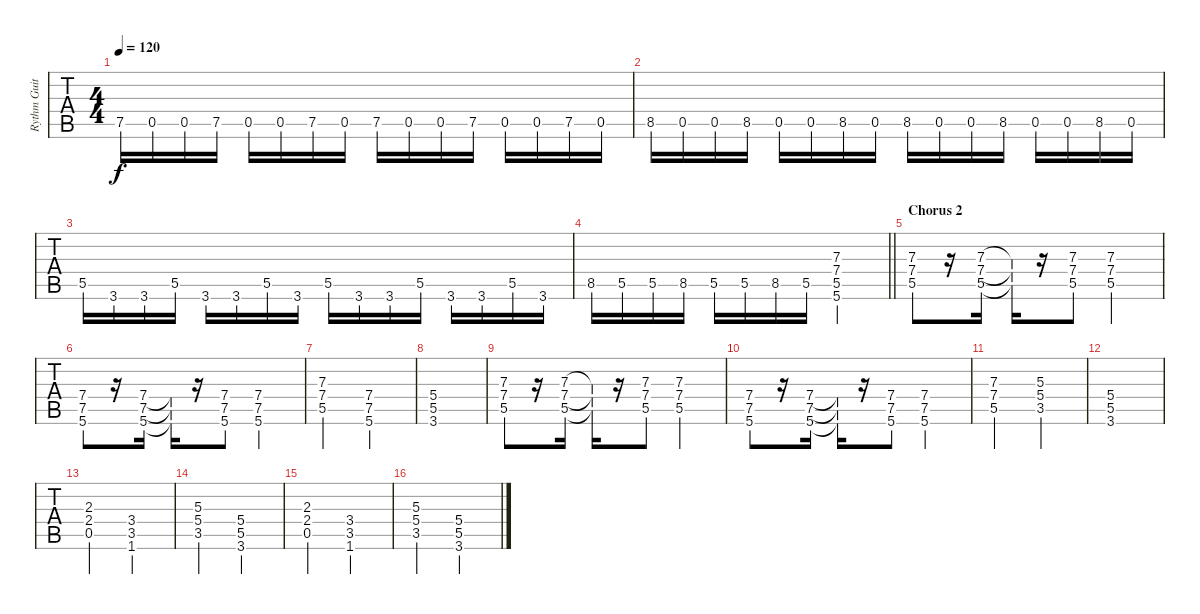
\track ("Rythm Guitar (Enrik Garcìa)" "Rythm Guit") {instrument distortionguitar}
\staff {tabs}
\tuning (Eb4 Bb3 Gb3 Db3 Ab2 Eb2) {hide}
\ts (4 4)
\tempo 120
\clef g2
\ks c
7.5.16{dy f} 0.5.16 0.5.16 7.5.16 0.5.16 0.5.16 7.5.16 0.5.16 7.5.16 0.5.16 0.5.16 7.5.16 0.5.16 0.5.16 7.5.16 0.5.16 |
8.5.16 0.5.16 0.5.16 8.5.16 0.5.16 0.5.16 8.5.16 0.5.16 8.5.16 0.5.16 0.5.16 8.5.16 0.5.16 0.5.16 8.5.16 0.5.16 |
5.5.16 3.6.16 3.6.16 5.5.16 3.6.16 3.6.16 5.5.16 3.6.16 5.5.16 3.6.16 3.6.16 5.5.16 3.6.16 3.6.16 5.5.16 3.6.16 |
\barLineRight lightlight
8.5.16 5.5.16 5.5.16 8.5.16 5.5.16 5.5.16 8.5.16 5.5.16 (7.3 7.4 5.5 5.6).2 |
\section ("" "Chorus 2")
(7.3 7.4 5.5).8 r.16 (7.3 7.4 5.5).16 (7.3{t} 7.4{t} 5.5{t}).16 r.16 (7.3 7.4 5.5).8 (7.3 7.4 5.5).2 |
(7.4 7.5 5.6).8 r.16 (7.4 7.5 5.6).16 (7.4{t} 7.5{t} 5.6{t}).16 r.16 (7.4 7.5 5.6).8 (7.4 7.5 5.6).2 |
(7.3 7.4 5.5).2 (7.4 7.5 5.6).2 |
(5.4 5.5 3.6).1 |
(7.3 7.4 5.5).8 r.16 (7.3 7.4 5.5).16 (7.3{t} 7.4{t} 5.5{t}).16 r.16 (7.3 7.4 5.5).8 (7.3 7.4 5.5).2 |
(7.4 7.5 5.6).8 r.16 (7.4 7.5 5.6).16 (7.4{t} 7.5{t} 5.6{t}).16 r.16 (7.4 7.5 5.6).8 (7.4 7.5 5.6).2 |
(7.3 7.4 5.5).2 (5.3 5.4 3.5).2 |
(5.4 5.5 3.6).1 |
(2.3 2.4 0.5).2 (3.4 3.5 1.6).2 |
(5.3 5.4 3.5).2 (5.4 5.5 3.6).2 |
(2.3 2.4 0.5).2 (3.4 3.5 1.6).2 |
(5.3 5.4 3.5).2 (5.4 5.5 3.6).2
